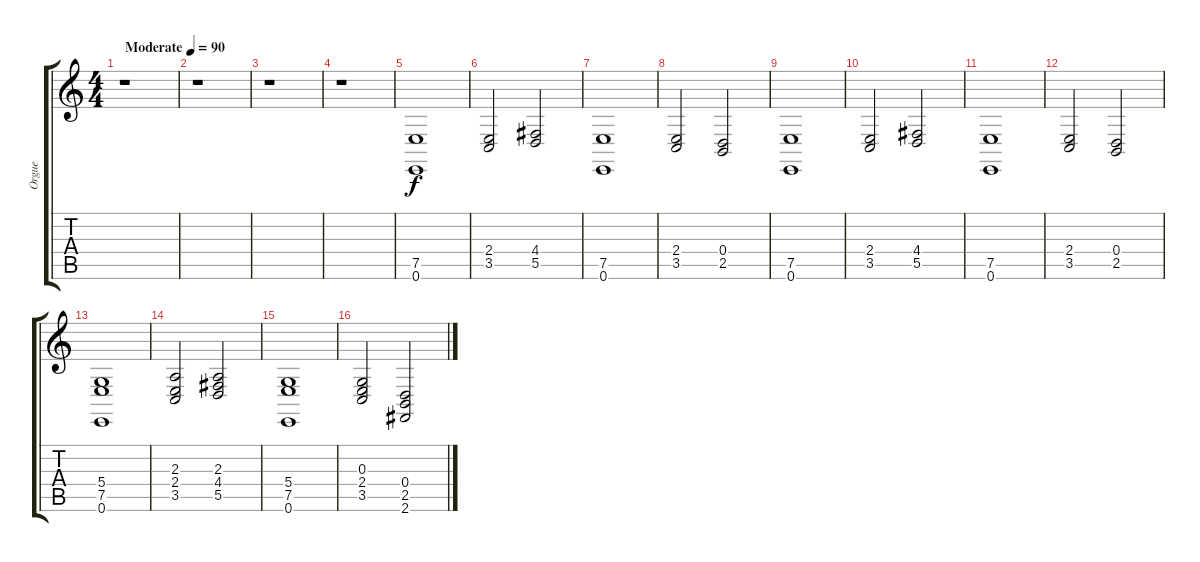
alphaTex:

\track ("Orgue " "Orgue ") {instrument drawbarorgan}
\staff {score tabs}
\tuning (E4 B3 G3 D3 A2 E2) {hide}
\ts (4 4)
\tempo (90 "Moderate")
\clef g2
\ks c
r.1{dy f instrument drawbarorgan} |
r.1 |
r.1 |
r.1 |
(7.5 0.6).1 |
(2.4 3.5).2 (4.4 5.5).2 |
(7.5 0.6).1 |
(2.4 3.5).2 (0.4 2.5).2 |
(7.5 0.6).1 |
(2.4 3.5).2 (4.4 5.5).2 |
(7.5 0.6).1 |
(2.4 3.5).2 (0.4 2.5).2 |
(5.4 7.5 0.6).1 |
(2.3 2.4 3.5).2 (2.3 4.4 5.5).2 |
(5.4 7.5 0.6).1 |
(0.3 2.4 3.5).2 (0.4 2.5 2.6).2
